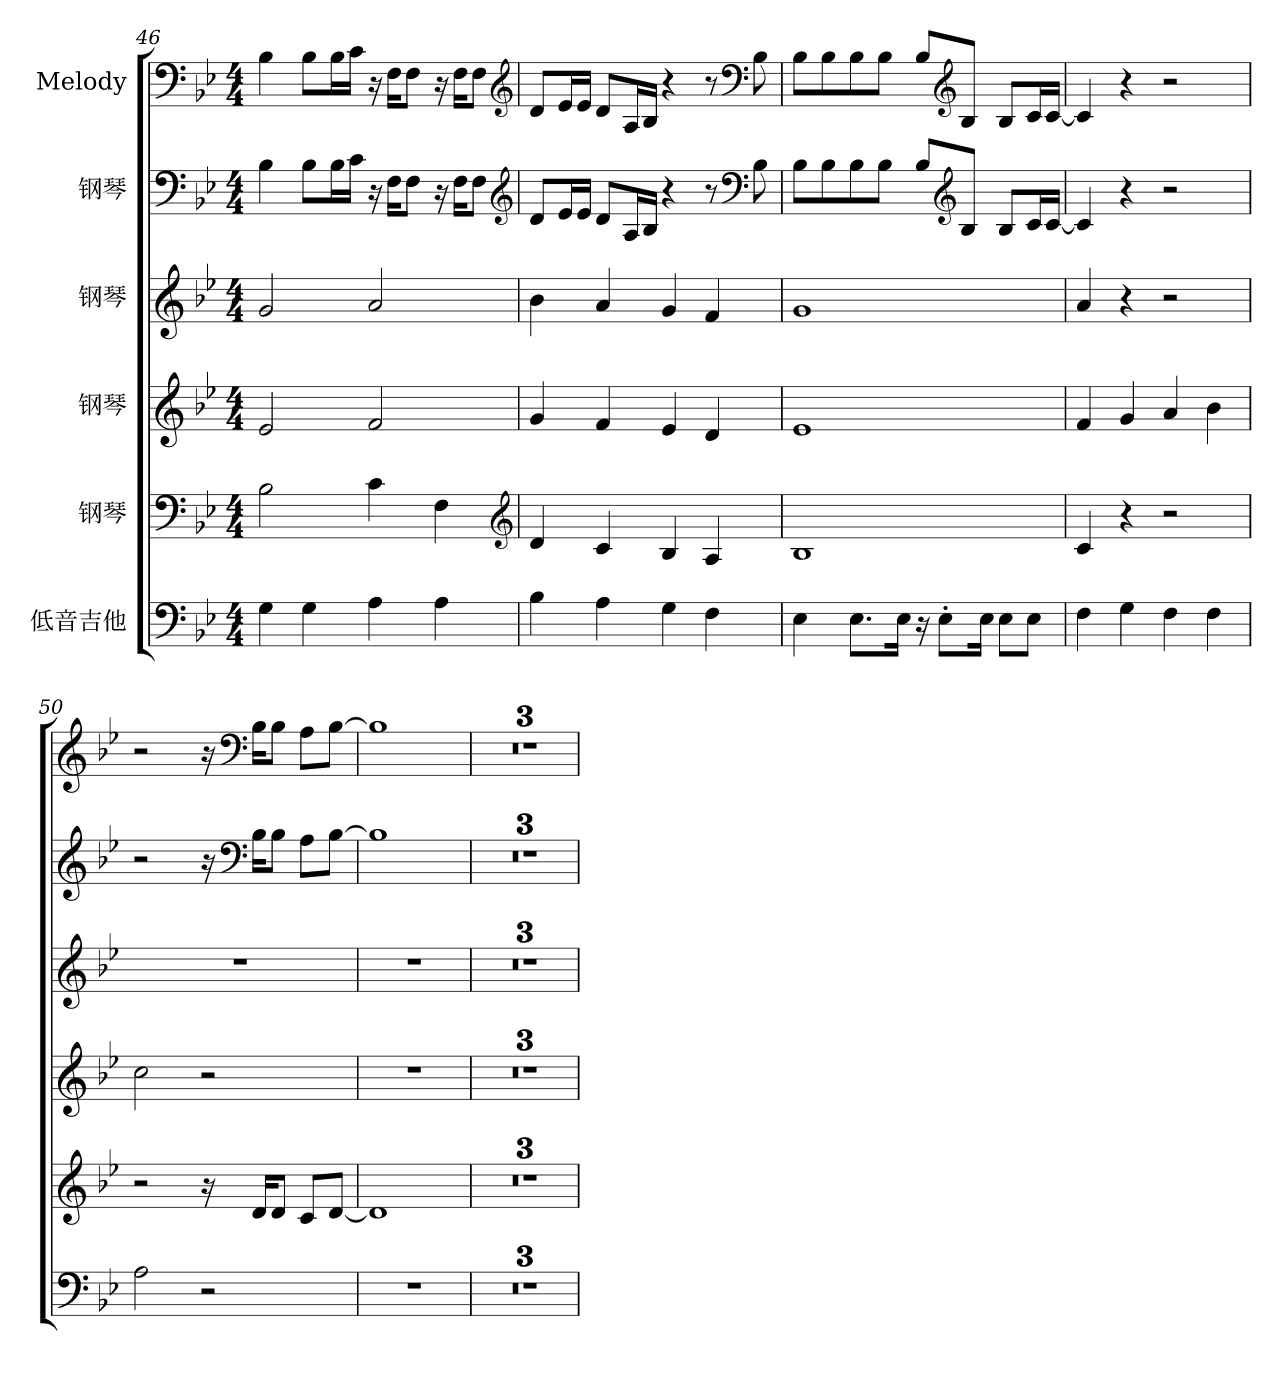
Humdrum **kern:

**kern	**kern	**kern	**kern	**kern	**kern
*part6	*part5	*part4	*part3	*part2	*part1
*staff6	*staff5	*staff4	*staff3	*staff2	*staff1
*I"低音吉他	*I"钢琴	*I"钢琴	*I"钢琴	*I"钢琴	*I"Melody
*clefF4	*clefF4	*clefG2	*clefG2	*clefF4	*clefF4
*k[b-e-]	*k[b-e-]	*k[b-e-]	*k[b-e-]	*k[b-e-]	*k[b-e-]
*M4/4	*M4/4	*M4/4	*M4/4	*M4/4	*M4/4
=46	=46	=46	=46	=46	=46
4G	2B-	2e-	2g	4B-	4B-
4G	.	.	.	8B-L	8B-L
.	.	.	.	16B-L	16B-L
.	.	.	.	16cJJ	16cJJ
4A	4c	2f	2a	16r	16r
.	.	.	.	16FKL	16FKL
.	.	.	.	8FJ	8FJ
4A	4F	.	.	16r	16r
.	.	.	.	16FKL	16FKL
.	.	.	.	8FJ	8FJ
*	*clefG2	*	*	*clefG2	*clefG2
=47	=47	=47	=47	=47	=47
4B-	4d	4g	4b-	8dL	8dL
.	.	.	.	16e-L	16e-L
.	.	.	.	16e-JJ	16e-JJ
4A	4c	4f	4a	8dL	8dL
.	.	.	.	16AL	16AL
.	.	.	.	16B-JJ	16B-JJ
4G	4B-	4e-	4g	4r	4r
4F	4A	4d	4f	8r	8r
*	*	*	*	*clefF4	*clefF4
.	.	.	.	8B-	8B-
=48	=48	=48	=48	=48	=48
4E-	1B-	1e-	1g	8B-L	8B-L
.	.	.	.	8B-	8B-
8.E-L	.	.	.	8B-	8B-
.	.	.	.	8B-J	8B-J
16E-Jk	.	.	.	.	.
16r	.	.	.	8B-L	8B-L
8E-'L	.	.	.	.	.
*	*	*	*	*clefG2	*clefG2
.	.	.	.	8B-J	8B-J
16E-Jk	.	.	.	.	.
8E-L	.	.	.	8B-L	8B-L
8E-J	.	.	.	16cL	16cL
.	.	.	.	[16cJJ	[16cJJ
=49	=49	=49	=49	=49	=49
4F	4c	4f	4a	4c]	4c]
4G	4r	4g	4r	4r	4r
4F	2r	4a	2r	2r	2r
4F	.	4b-	.	.	.
=50	=50	=50	=50	=50	=50
2A	2r	2cc	1r	2r	2r
2r	16r	2r	.	16r	16r
*	*	*	*	*clefF4	*clefF4
.	16dKL	.	.	16B-KL	16B-KL
.	8dJ	.	.	8B-J	8B-J
.	8cL	.	.	8AL	8AL
.	[8dJ	.	.	[8B-J	[8B-J
=51	=51	=51	=51	=51	=51
*	*	*	*	*	*MM126
1r	1d]	1r	1r	1B-]	1B-]
=52	=52	=52	=52	=52	=52
1r	1r	1r	1r	1r	1r
=53	=53	=53	=53	=53	=53
1r	1r	1r	1r	1r	1r
=54	=54	=54	=54	=54	=54
1r	1r	1r	1r	1r	1r
=	=	=	=	=	=
*-	*-	*-	*-	*-	*-
